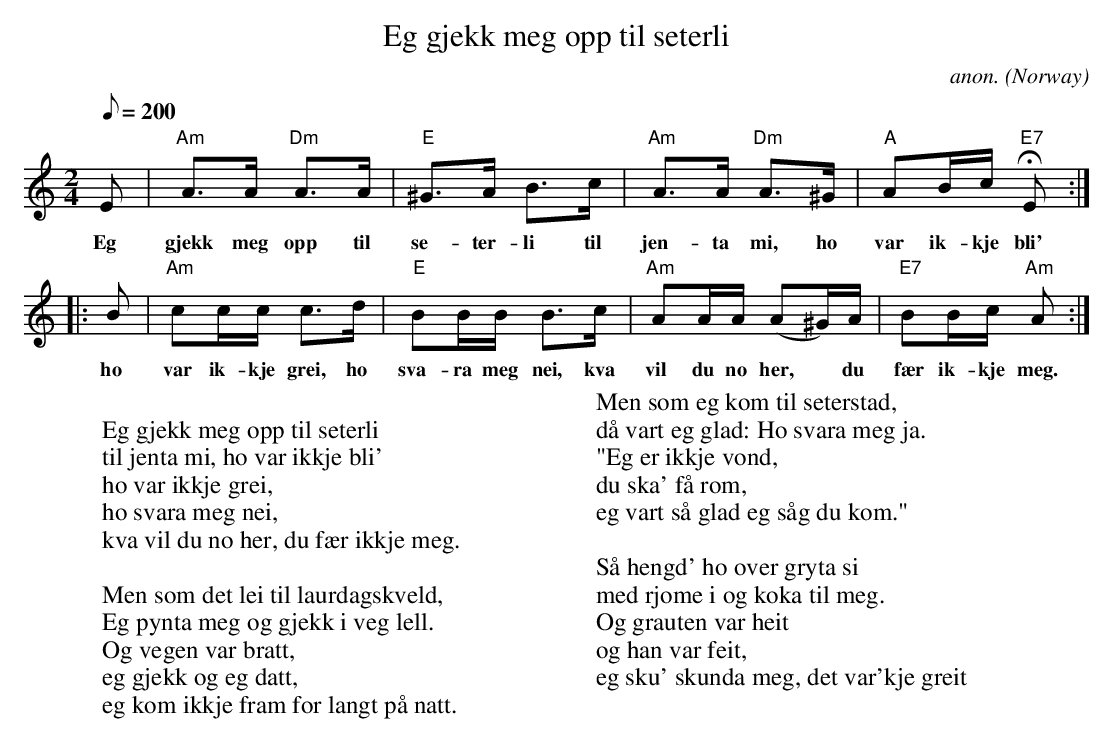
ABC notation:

X:1
T:Eg gjekk meg opp til seterli
C:anon.
O:Norway
M:2/4
L:1/8
Q:200
K:Am
E|"Am"A>A "Dm"A>A|"E"^G>A B>c|"Am"A>A "Dm"A>^G|"A"AB/c/ "E7"HE:|
w:Eg gjekk meg opp til se- ter- li til jen- ta mi, ho var ik- kje bli'
|:B|"Am"cc/c/ c>d|"E"BB/B/ B>c|"Am"AA/A/ (A^G/)A/|"E7"BB/c/ "Am"A:|]
w:ho var ik- kje grei, ho sva- ra meg nei, kva vil du no her,* du fær ik- kje meg.
W:
W:Eg gjekk meg opp til seterli
W:til jenta mi, ho var ikkje bli'
W:ho var ikkje grei,
W:ho svara meg nei,
W:kva vil du no her, du fær ikkje meg.
W:
W:Men som det lei til laurdagskveld,
W:Eg pynta meg og gjekk i veg lell.
W:Og vegen var bratt,
W:eg gjekk og eg datt,
W:eg kom ikkje fram f\or langt p\aa natt.
W:
W:Men som eg kom til seterstad,
W:d\aa vart eg glad: Ho svara meg ja.
W:"Eg er ikkje vond,
W:du ska' f\aa rom,
W:eg vart s\aa glad eg s\aag du kom."
W:
W:S\aa hengd' ho over gryta si
W:med rjome i og koka til meg.
W:Og grauten var heit
W:og han var feit,
W:eg sku' skunda meg, det var'kje greit
